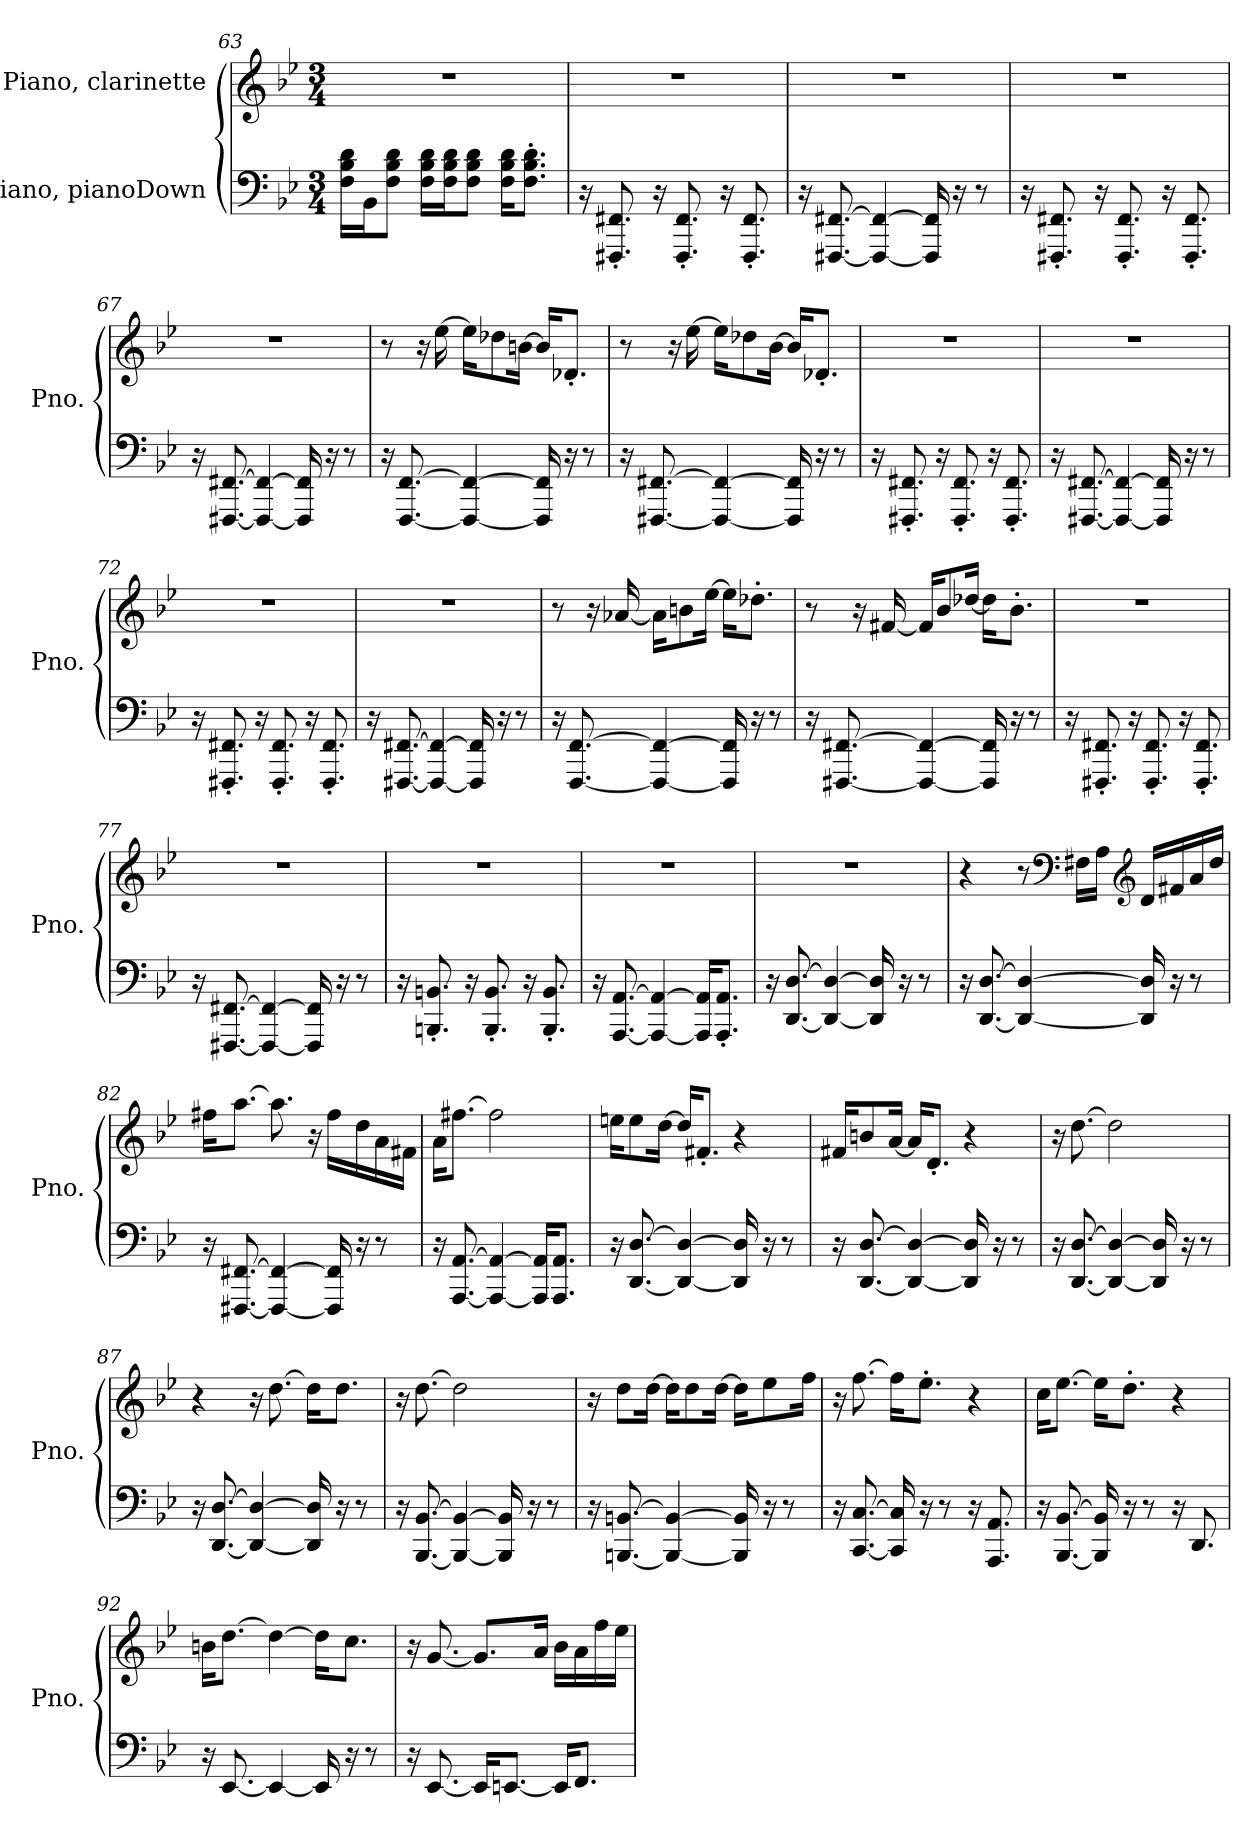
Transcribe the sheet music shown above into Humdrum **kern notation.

**kern	**kern
*part2	*part1
*staff2	*staff1
*I"Piano, pianoDown	*I"Piano, clarinette
*I'Pno.	*I'Pno.
*clefF4	*clefG2
*k[b-e-]	*k[b-e-]
*M3/4	*M3/4
=63	=63
16F\ 16B-\ 16d\LL	2.r
16BB-\J	.
8F\ 8B-\ 8d\J	.
16F\ 16B-\ 16d\LL	.
16F\ 16B-\ 16d\J	.
8F\ 8B-\ 8d\J	.
16F\ 16B-\ 16d\KL	.
8.F\' 8.B-\' 8.d\'J	.
=64	=64
16r	2.r
8.FFF#X/' 8.FF#X/'	.
16r	.
8.FFF#/' 8.FF#/'	.
16r	.
8.FFF#/' 8.FF#/'	.
=65	=65
16r	2.r
[8.FFF#X/ [8.FF#X/	.
4FFF#/_ 4FF#/_	.
16FFF#/] 16FF#/]	.
16r	.
8r	.
!!LO:LB:g=z
=66	=66
16r	2.r
8.FFF#X/' 8.FF#X/'	.
16r	.
8.FFF#/' 8.FF#/'	.
16r	.
8.FFF#/' 8.FF#/'	.
=67	=67
16r	2.r
[8.FFF#X/ [8.FF#X/	.
4FFF#/_ 4FF#/_	.
16FFF#/] 16FF#/]	.
16r	.
8r	.
=68	=68
16r	8r
[8.FFF/ [8.FF/	.
.	16r
.	[16ee-\
4FFF/_ 4FF/_	16ee-\KL]
.	8dd-X\
.	[16bn\Jk
16FFF/] 16FF/]	16b/KL]
16r	8.d-X'/J
8r	.
=69	=69
16r	8r
[8.FFF#X/ [8.FF#X/	.
.	16r
.	[16ee-\
4FFF#/_ 4FF#/_	16ee-\KL]
.	8dd-X\
.	[16b-\Jk
16FFF#/] 16FF#/]	16b-/KL]
16r	8.d-X'/J
8r	.
!!LO:PB:g=z
=70	=70
16r	2.r
8.FFF#X/' 8.FF#X/'	.
16r	.
8.FFF#/' 8.FF#/'	.
16r	.
8.FFF#/' 8.FF#/'	.
=71	=71
16r	2.r
[8.FFF#X/ [8.FF#X/	.
4FFF#/_ 4FF#/_	.
16FFF#/] 16FF#/]	.
16r	.
8r	.
=72	=72
16r	2.r
8.FFF#X/' 8.FF#X/'	.
16r	.
8.FFF#/' 8.FF#/'	.
16r	.
8.FFF#/' 8.FF#/'	.
=73	=73
16r	2.r
[8.FFF#X/ [8.FF#X/	.
4FFF#/_ 4FF#/_	.
16FFF#/] 16FF#/]	.
16r	.
8r	.
!!LO:LB:g=z
=74	=74
16r	8r
[8.FFF/ [8.FF/	.
.	16r
.	[16a-X/
4FFF/_ 4FF/_	16a-\KL]
.	8bn\
.	[16ee-\Jk
16FFF/] 16FF/]	16ee-\KL]
16r	8.dd-X'\J
8r	.
=75	=75
16r	8r
[8.FFF#X/ [8.FF#X/	.
.	16r
.	[16f#X/
4FFF#/_ 4FF#/_	16f#/KL]
.	8b-/
.	[16dd-X/Jk
16FFF#/] 16FF#/]	16dd-\KL]
16r	8.b-'\J
8r	.
=76	=76
16r	2.r
8.FFF#X/' 8.FF#X/'	.
16r	.
8.FFF#/' 8.FF#/'	.
16r	.
8.FFF#/' 8.FF#/'	.
!!LO:LB:g=z
=77	=77
16r	2.r
[8.FFF#X/ [8.FF#X/	.
4FFF#/_ 4FF#/_	.
16FFF#/] 16FF#/]	.
16r	.
8r	.
=78	=78
16r	2.r
8.BBBn/' 8.BBn/'	.
16r	.
8.BBB/' 8.BB/'	.
16r	.
8.BBB/' 8.BB/'	.
=79	=79
16r	2.r
[8.AAA/ [8.AA/	.
4AAA/_ 4AA/_	.
16AAA/] 16AA/]KL	.
8.AAA/' 8.AA/'J	.
=80	=80
16r	2.r
[8.DD/ [8.D/	.
4DD/_ 4D/_	.
16DD/] 16D/]	.
16r	.
8r	.
!!LO:LB:g=z
=81	=81
16r	4r
[8.DD/ [8.D/	.
4DD/_ 4D/_	8r
*	*clefF4
.	16F#X\LL
.	16A\JJ
*	*clefG2
16DD/] 16D/]	16d/LL
16r	16f#X/
8r	16a/
.	16dd/JJ
=82	=82
16r	16ff#X\KL
[8.FFF#X/ [8.FF#X/	[8.aa\J
4FFF#/_ 4FF#/_	8.aa\]
.	16r
16FFF#/] 16FF#/]	16ff#\LL
16r	16dd\
8r	16a\
.	16f#X\JJ
=83	=83
16r	16a\KL
[8.AAA/ [8.AA/	[8.ff#X\J
4AAA/_ 4AA/_	2ff#\]
16AAA/] 16AA/]KL	.
8.AAA/ 8.AA/J	.
!!LO:LB:g=z
=84	=84
16r	16een\KL
[8.DD/ [8.D/	8ee\
.	[16dd\Jk
4DD/_ 4D/_	16dd/KL]
.	8.f#X'/J
16DD/] 16D/]	4r
16r	.
8r	.
=85	=85
16r	16f#X/KL
[8.DD/ [8.D/	8bn/
.	[16a/Jk
4DD/_ 4D/_	16a/KL]
.	8.d'/J
16DD/] 16D/]	4r
16r	.
8r	.
=86	=86
16r	16r
[8.DD/ [8.D/	[8.dd\
4DD/_ 4D/_	2dd\]
16DD/] 16D/]	.
16r	.
8r	.
=87	=87
16r	4r
[8.DD/ [8.D/	.
4DD/_ 4D/_	16r
.	[8.dd\
16DD/] 16D/]	16dd\KL]
16r	8.dd\J
8r	.
!!LO:LB:g=z
=88	=88
16r	16r
[8.BBB-/ [8.BB-/	[8.dd\
4BBB-/_ 4BB-/_	2dd\]
16BBB-/] 16BB-/]	.
16r	.
8r	.
=89	=89
16r	16r
[8.BBBn/ [8.BBn/	8dd\L
.	[16dd\Jk
4BBB/_ 4BB/_	16dd\KL]
.	8dd\
.	[16dd\Jk
16BBB/] 16BB/]	16dd\KL]
16r	8ee-\
8r	.
.	16ff\Jk
=90	=90
16r	16r
[8.CC/ [8.C/	[8.ff\
16CC/] 16C/]	16ff\KL]
16r	8.ee-'\J
8r	.
16r	4r
8.AAA/ 8.AA/	.
=91	=91
16r	16cc\KL
[8.BBB-/ [8.BB-/	[8.ee-\J
16BBB-/] 16BB-/]	16ee-\KL]
16r	8.dd'\J
8r	.
16r	4r
8.DD/	.
!!LO:PB:g=z
=92	=92
16r	16bn\KL
[8.EE-/	[8.dd\J
4EE-/_	4dd\_
16EE-/]	16dd\KL]
16r	8.cc\J
8r	.
=93	=93
16r	16r
[8.EE-/	[8.g/
16EE-/KL]	8.g/L]
[8.EEn/J	.
.	16a/Jk
16EE/KL]	16b-\LL
8.FF/J	16a\
.	16ff\
.	16ee-\JJ
=	=
*-	*-
